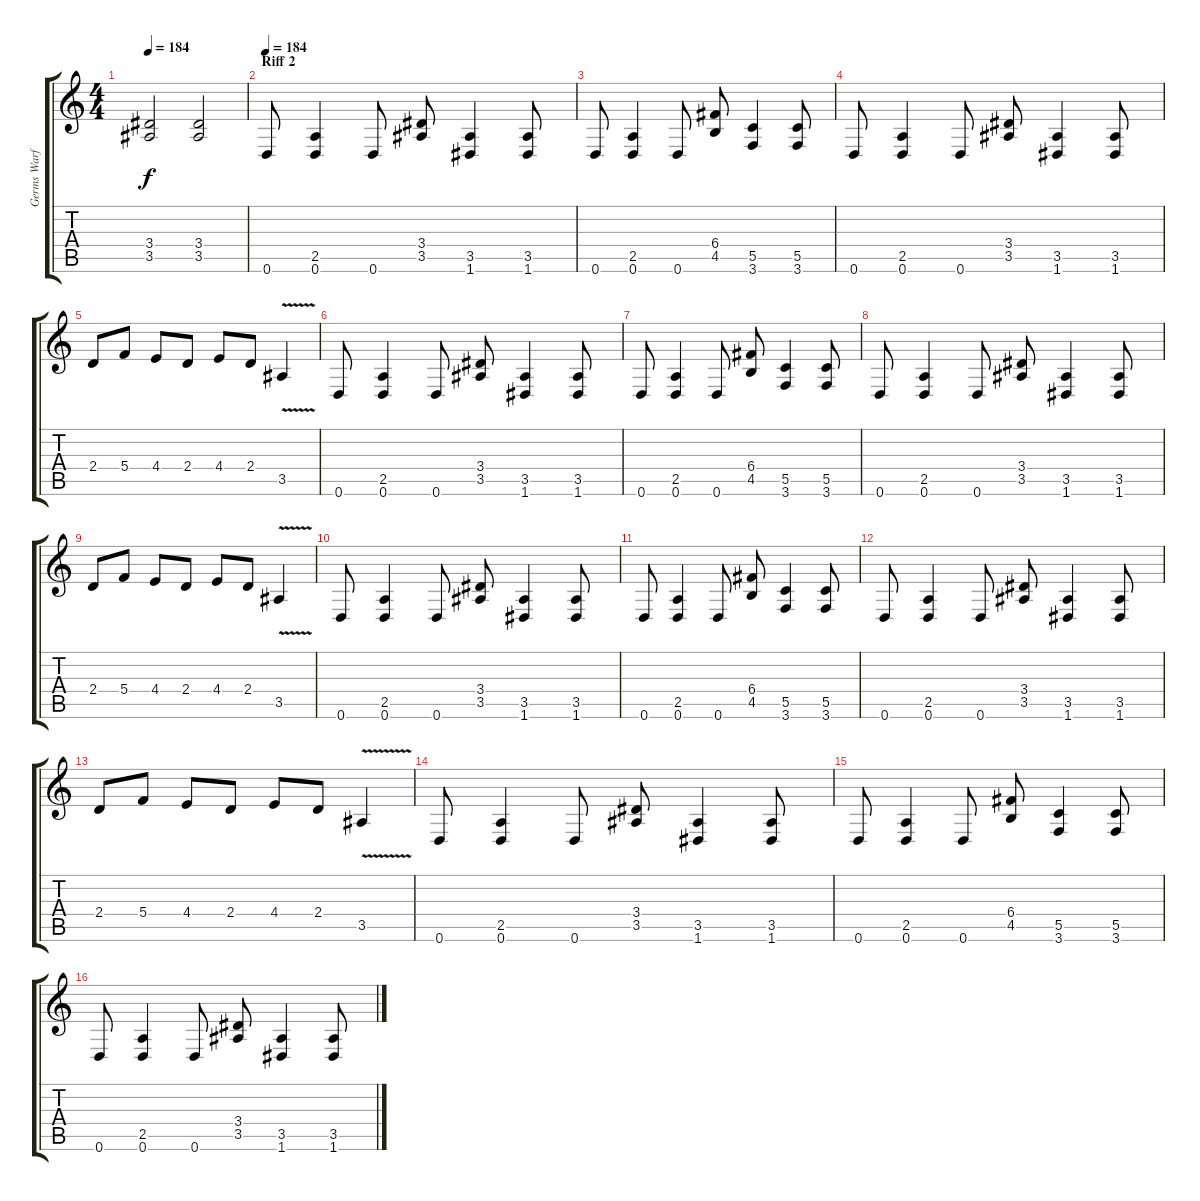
\track ("Germs Warfare (Guitar Soul Deux)" "Germs Warf") {instrument distortionguitar}
\staff {score tabs}
\tuning (D4 A3 F3 C3 G2 D2) {hide}
\ts (4 4)
\tempo 184
\clef g2
\ks c
(3.4 3.5).2{dy f} (3.4 3.5).2 |
\section ("" "Riff 2")
\tempo 184
0.6.8 (2.5 0.6).4 0.6.8 (3.4 3.5).8 (3.5 1.6).4 (3.5 1.6).8 |
0.6.8 (2.5 0.6).4 0.6.8 (6.4 4.5).8 (5.5 3.6).4 (5.5 3.6).8 |
0.6.8 (2.5 0.6).4 0.6.8 (3.4 3.5).8 (3.5 1.6).4 (3.5 1.6).8 |
2.4.8 5.4.8 4.4.8 2.4.8 4.4.8 2.4.8 3.5{v}.4 |
0.6.8 (2.5 0.6).4 0.6.8 (3.4 3.5).8 (3.5 1.6).4 (3.5 1.6).8 |
0.6.8 (2.5 0.6).4 0.6.8 (6.4 4.5).8 (5.5 3.6).4 (5.5 3.6).8 |
0.6.8 (2.5 0.6).4 0.6.8 (3.4 3.5).8 (3.5 1.6).4 (3.5 1.6).8 |
2.4.8 5.4.8 4.4.8 2.4.8 4.4.8 2.4.8 3.5{v}.4 |
0.6.8 (2.5 0.6).4 0.6.8 (3.4 3.5).8 (3.5 1.6).4 (3.5 1.6).8 |
0.6.8 (2.5 0.6).4 0.6.8 (6.4 4.5).8 (5.5 3.6).4 (5.5 3.6).8 |
0.6.8 (2.5 0.6).4 0.6.8 (3.4 3.5).8 (3.5 1.6).4 (3.5 1.6).8 |
2.4.8 5.4.8 4.4.8 2.4.8 4.4.8 2.4.8 3.5{v}.4 |
0.6.8 (2.5 0.6).4 0.6.8 (3.4 3.5).8 (3.5 1.6).4 (3.5 1.6).8 |
0.6.8 (2.5 0.6).4 0.6.8 (6.4 4.5).8 (5.5 3.6).4 (5.5 3.6).8 |
0.6.8 (2.5 0.6).4 0.6.8 (3.4 3.5).8 (3.5 1.6).4 (3.5 1.6).8
